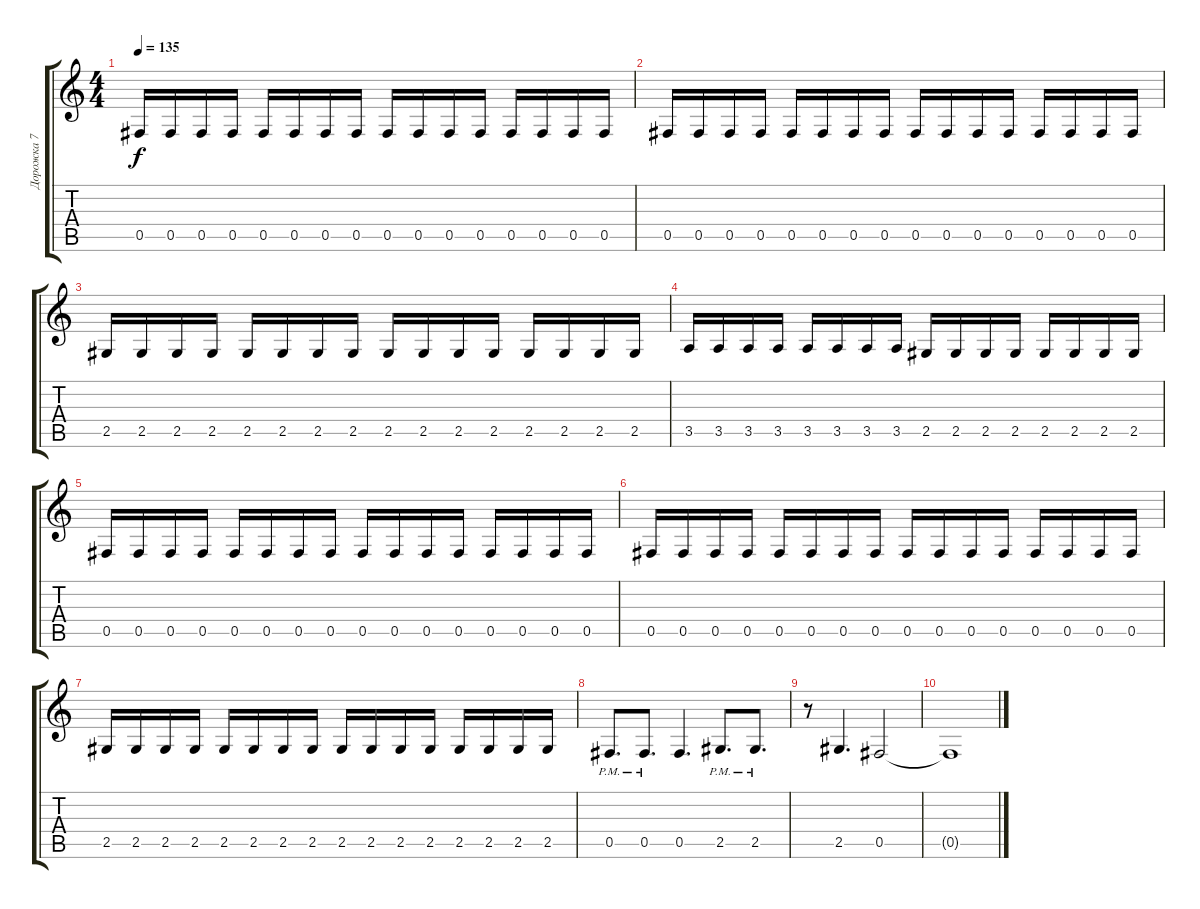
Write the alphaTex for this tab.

\track ("Дорожка 7" "Дорожка 7") {instrument electricbassfinger}
\staff {score tabs}
\tuning (Db4 Ab3 E3 B2 Gb2 Db2) {hide}
\ts (4 4)
\tempo 135
\clef g2
\ks c
0.5.16{dy f} 0.5.16 0.5.16 0.5.16 0.5.16 0.5.16 0.5.16 0.5.16 0.5.16 0.5.16 0.5.16 0.5.16 0.5.16 0.5.16 0.5.16 0.5.16 |
0.5.16 0.5.16 0.5.16 0.5.16 0.5.16 0.5.16 0.5.16 0.5.16 0.5.16 0.5.16 0.5.16 0.5.16 0.5.16 0.5.16 0.5.16 0.5.16 |
2.5.16 2.5.16 2.5.16 2.5.16 2.5.16 2.5.16 2.5.16 2.5.16 2.5.16 2.5.16 2.5.16 2.5.16 2.5.16 2.5.16 2.5.16 2.5.16 |
3.5.16 3.5.16 3.5.16 3.5.16 3.5.16 3.5.16 3.5.16 3.5.16 2.5.16 2.5.16 2.5.16 2.5.16 2.5.16 2.5.16 2.5.16 2.5.16 |
0.5.16 0.5.16 0.5.16 0.5.16 0.5.16 0.5.16 0.5.16 0.5.16 0.5.16 0.5.16 0.5.16 0.5.16 0.5.16 0.5.16 0.5.16 0.5.16 |
0.5.16 0.5.16 0.5.16 0.5.16 0.5.16 0.5.16 0.5.16 0.5.16 0.5.16 0.5.16 0.5.16 0.5.16 0.5.16 0.5.16 0.5.16 0.5.16 |
2.5.16 2.5.16 2.5.16 2.5.16 2.5.16 2.5.16 2.5.16 2.5.16 2.5.16 2.5.16 2.5.16 2.5.16 2.5.16 2.5.16 2.5.16 2.5.16 |
0.5{pm}.8{d} 0.5{pm}.8{d} 0.5.4{d} 2.5{pm}.8{d} 2.5{pm}.8{d} |
r.8 2.5.4{d} 0.5.2 |
0.5{t}.1
